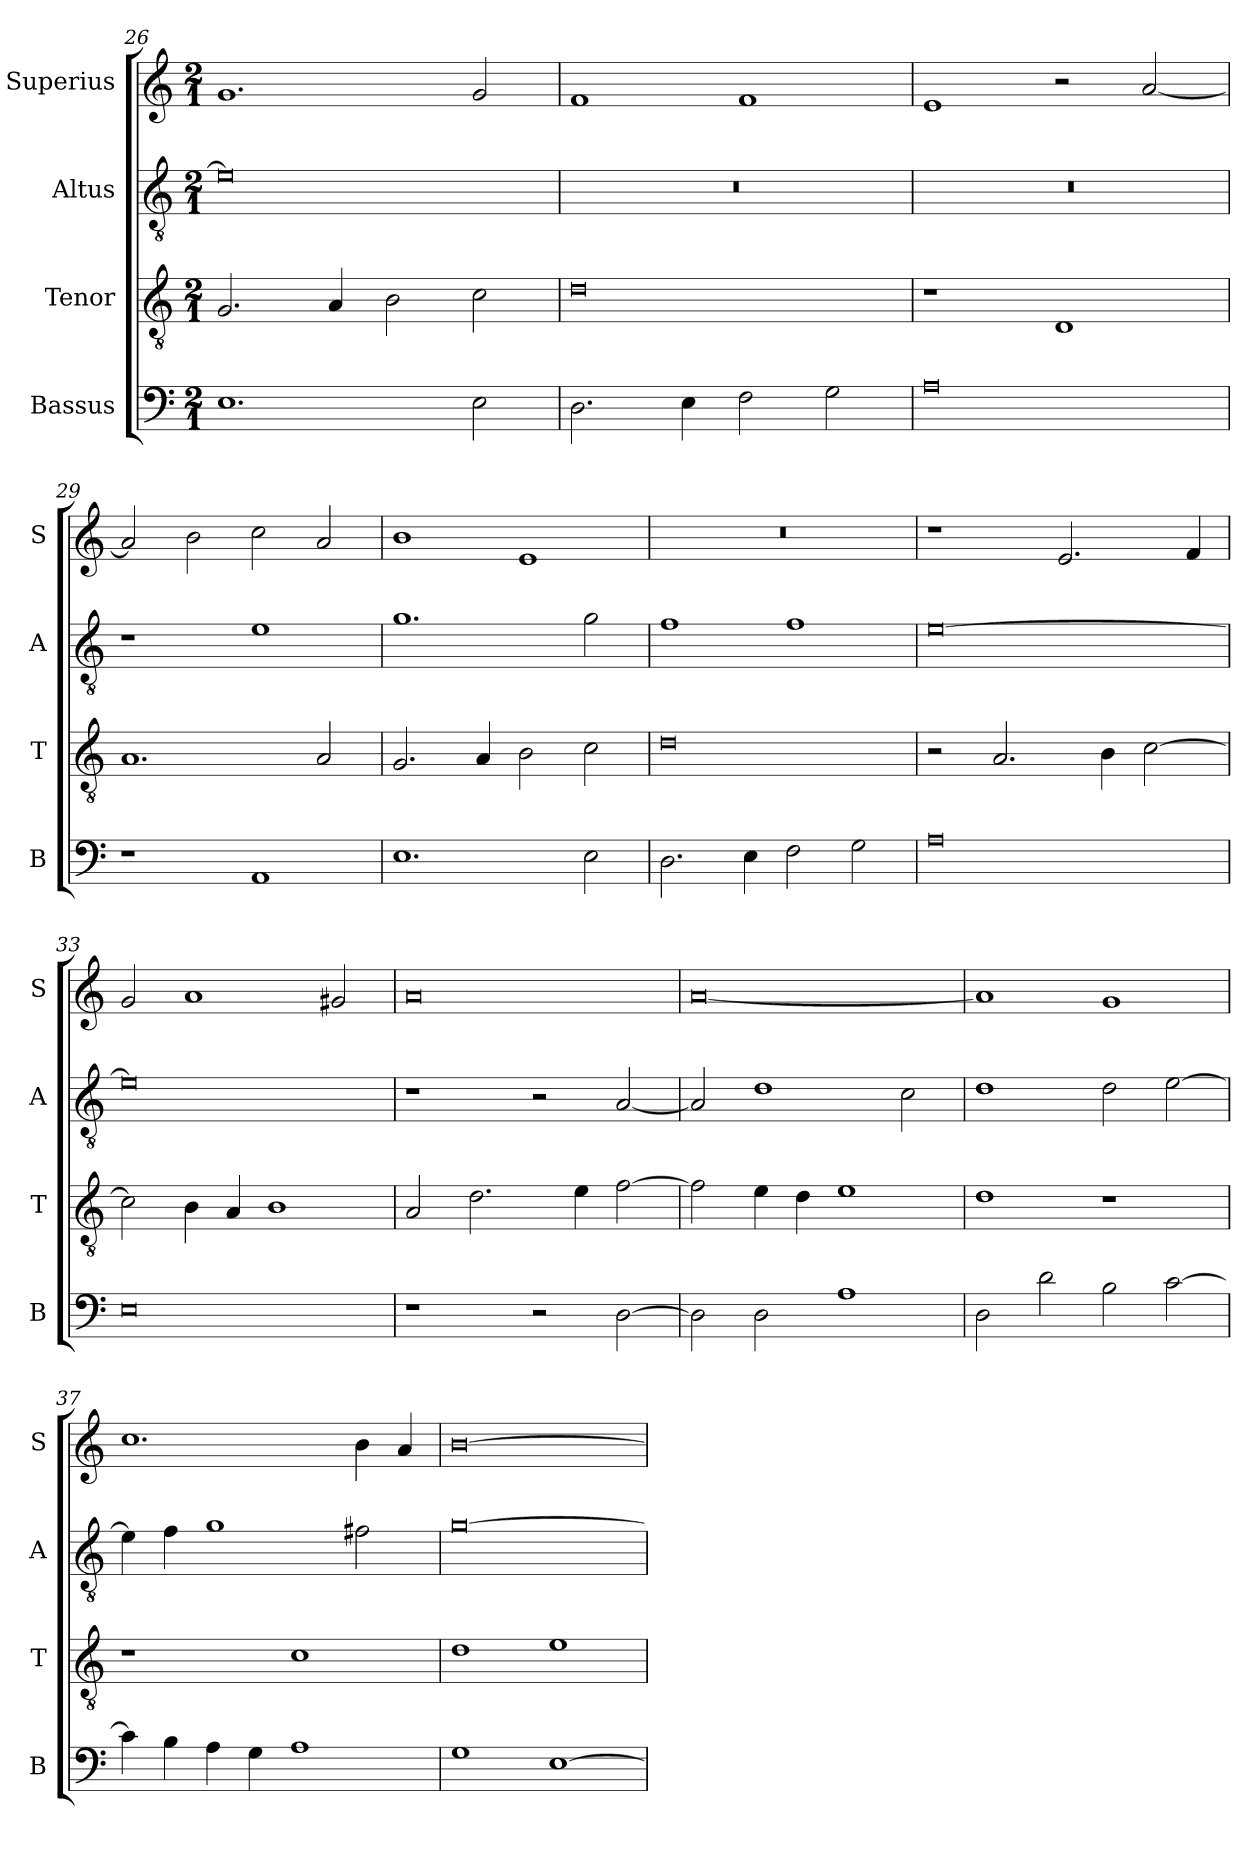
**kern	**kern	**kern	**kern
*part4	*part3	*part2	*part1
*staff4	*staff3	*staff2	*staff1
*I"Bassus	*I"Tenor	*I"Altus	*I"Superius
*I'B	*I'T	*I'A	*I'S
*clefF4	*clefGv2	*clefGv2	*clefG2
*k[]	*k[]	*k[]	*k[]
*C:	*C:	*C:	*C:
*M2/1	*M2/1	*M2/1	*M2/1
=26	=26	=26	=26
1.E	2.G	0e]	1.g
.	4A	.	.
.	2B	.	.
2E	2c	.	2g
=27	=27	=27	=27
2.D	0d	0r	1f
4E	.	.	.
2F	.	.	1f
2G	.	.	.
=28	=28	=28	=28
0A	1r	0r	1e
.	1D	.	2r
.	.	.	[2a
=29	=29	=29	=29
1r	1.A	1r	2a]
.	.	.	2b
1AA	.	1e	2cc
.	2A	.	2a
=30	=30	=30	=30
1.E	2.G	1.g	1b
.	4A	.	.
.	2B	.	1e
2E	2c	2g	.
=31	=31	=31	=31
2.D	0d	1f	0r
4E	.	.	.
2F	.	1f	.
2G	.	.	.
=32	=32	=32	=32
0A	2r	[0e	1r
.	2.A	.	.
.	.	.	2.e
.	4B	.	.
.	[2c	.	.
.	.	.	4f
=33	=33	=33	=33
0E	2c]	0e]	2g
.	4B	.	1a
.	4A	.	.
.	1B	.	.
.	.	.	2g#X
=34	=34	=34	=34
1r	2A	1r	0a
.	2.d	.	.
2r	.	2r	.
.	4e	.	.
[2D	[2f	[2A	.
=35	=35	=35	=35
2D]	2f]	2A]	[0a
2D	4e	1d	.
.	4d	.	.
1A	1e	.	.
.	.	2c	.
=36	=36	=36	=36
2D	1d	1d	1a]
2d	.	.	.
2B	1r	2d	1g
[2c	.	[2e	.
=37	=37	=37	=37
4c]	1r	4e]	1.cc
4B	.	4f	.
4A	.	1g	.
4G	.	.	.
1A	1c	.	.
.	.	2f#X	4b
.	.	.	4a
=38	=38	=38	=38
1G	1d	[0g	[0b
[1E	1e	.	.
=	=	=	=
*-	*-	*-	*-
